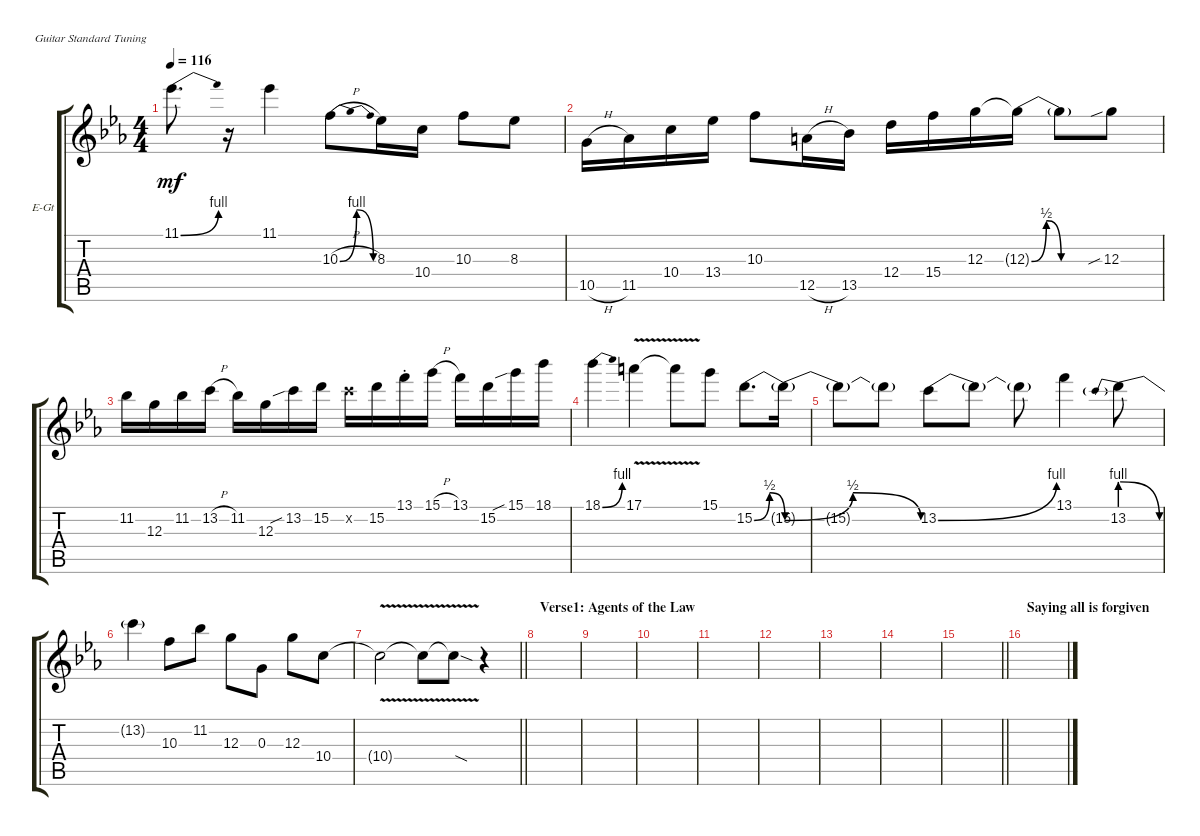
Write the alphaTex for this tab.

\defaultSystemsLayout 4
\bracketExtendMode groupsimilarinstruments
\firstSystemTrackNameOrientation horizontal
\otherSystemsTrackNameOrientation horizontal
\track ("Electric Guitar" "E-Gt") {instrument overdrivenguitar}
\staff {score tabs}
\tuning (E4 B3 G3 D3 A2 E2)
\ts (4 4)
\scale
0.304694
\tempo 116
\accidentals auto
\clef g2
\ottava regular
\simile none
\ks cminor
11.1{be (bend 15 0 39.6 4)}.8{d dy mf} r.16 11.1.4 10.3{be (bendrelease 9.6 0 19.2 4 36 4 49.199999999999996 0) h}.8 8.3.16 10.4.16 10.3.8 8.3.8 |
\scale
0.300212 10.5{h}.16 11.5.16 10.4.16 13.4.16 10.3.8 12.5{h}.16 13.5.16 12.4.16 15.4.16 12.3.16 12.3{be (bendrelease 0 0 10.2 2 27.599999999999998 2 42.6 0) t}.16 12.3{be (hold 0 0 60 0) t}.8 12.3{sib}.8 |
\scale
0.459352 11.2.16 12.3.16 11.2.16 13.2{h}.16 11.2.16 12.3.16 13.2{sib}.16 15.2.16 13.2{x}.16 15.2.16 13.1{st}.16 15.1{h}.16 13.1.16 15.2.16 15.1{sib}.16 18.1.16 |
\scale
0.244646 18.1{be (bend 4.8 0 15.6 4)}.4 17.1{v}.4 17.1{v t}.8 15.1.8 15.2{be (bendrelease 31.799999999999997 0 38.4 2 48.6 2 54 0)}.8{d} 15.2{be (bendrelease 9.6 0 18.599999999999998 2 35.4 2 43.8 0) t}.16 |
\scale
0.296091 15.2{t}.8 15.2{t}.8 13.2{be (bend 7.199999999999999 0 25.2 4)}.8 13.2{t}.8 13.2{t}.8 13.1.4 13.2{be (prebendrelease 0 4 36.6 0)}.8 |
\scale
0.317738 13.2{t}.4 10.3.8 11.2.8 12.3.8 0.3.8 12.3.8 10.4.8 |
\scale
0.292968
\barLineRight lightlight
10.4{v t}.2 10.4{v t}.8 10.4{sod t}.8 r.4 |
\section ("" "Verse1: Agents of the Law")
\scale
0.206968 |
\scale
0.182597 |
\scale
0.382454 |
\scale
0.187963 |
\scale
0.252252 |
\scale
0.177341 |
|
\barLineRight lightlight
|
\section ("" "Saying all is forgiven")
